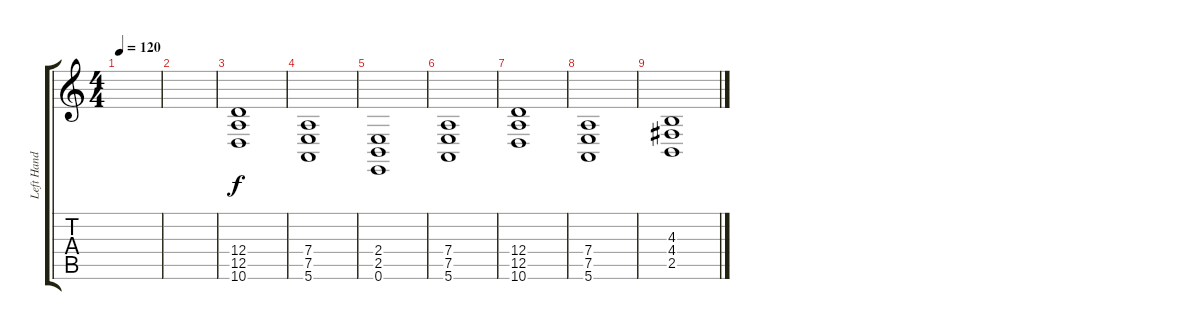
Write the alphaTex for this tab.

\track ("Left Hand Piano" "Left Hand ") {instrument acousticgrandpiano}
\staff {score tabs}
\tuning (E4 B3 G3 D3 A2 E2) {hide}
\ts (4 4)
\tempo 120
\clef g2
\ks c
|
|
(12.4 12.5 10.6).1 |
(7.4 7.5 5.6).1 |
(2.4 2.5 0.6).1 |
(7.4 7.5 5.6).1 |
(12.4 12.5 10.6).1 |
(7.4 7.5 5.6).1 |
(4.3 4.4 2.5).1
